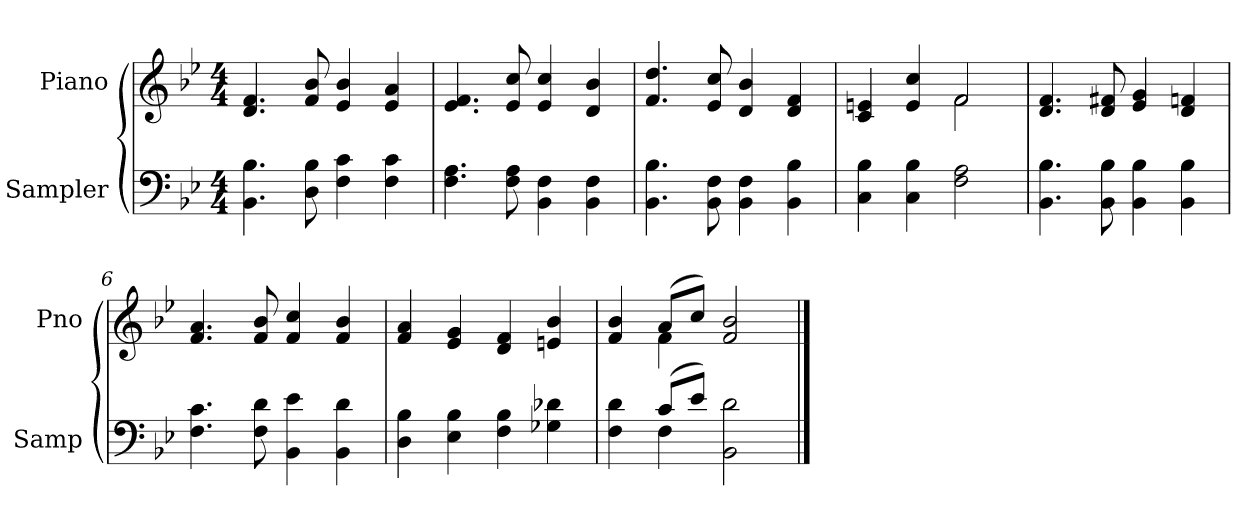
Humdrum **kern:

**kern	**kern
*part2	*part1
*staff2	*staff1
*I"Sampler	*I"Piano
*I'Samp	*I'Pno
*clefF4	*clefG2
*k[b-e-]	*k[b-e-]
*B-:	*B-:
*M4/4	*M4/4
=1	=1
4.BB- 4.B-	4.d 4.f
8D 8B-	8f 8b-
4F 4c	4e- 4b-
4F 4c	4e- 4a
=2	=2
4.F 4.A	4.e-/ 4.f/
8F 8A	8e- 8cc
4BB- 4F	4e- 4cc
4BB- 4F	4d 4b-
=3	=3
4.BB- 4.B-	4.f 4.dd
8BB- 8F	8e- 8cc
4BB- 4F	4d 4b-
4BB- 4B-	4d 4f
=4	=4
*	*^
4C 4B-	4c 4en	2ryy
4C 4B-	4e 4cc	.
2F 2A	2f/	2f
*	*v	*v
=5	=5
4.BB- 4.B-	4.d 4.f
8BB- 8B-	8d 8f#X
4BB- 4B-	4e- 4g
4BB- 4B-	4d 4fn
=6	=6
4.F 4.c	4.f 4.a
8F 8d	8f 8b-
4BB- 4e-	4f 4cc
4BB- 4d	4f 4b-
=7	=7
4D 4B-	4f 4a
4E- 4B-	4e- 4g
4F 4B-	4d 4f
4G-X 4d-X	4en 4b-
=8	=8
*^	*^
4F 4d	4ryy	4f 4b-	4ryy
(8c/L	4F	(8a/L	4f
8e-/J)	.	8cc/J)	.
2BB-\ 2d\	2ryy	2f/ 2b-/	2ryy
*v	*v	*	*
*	*v	*v
==	==
*-	*-
